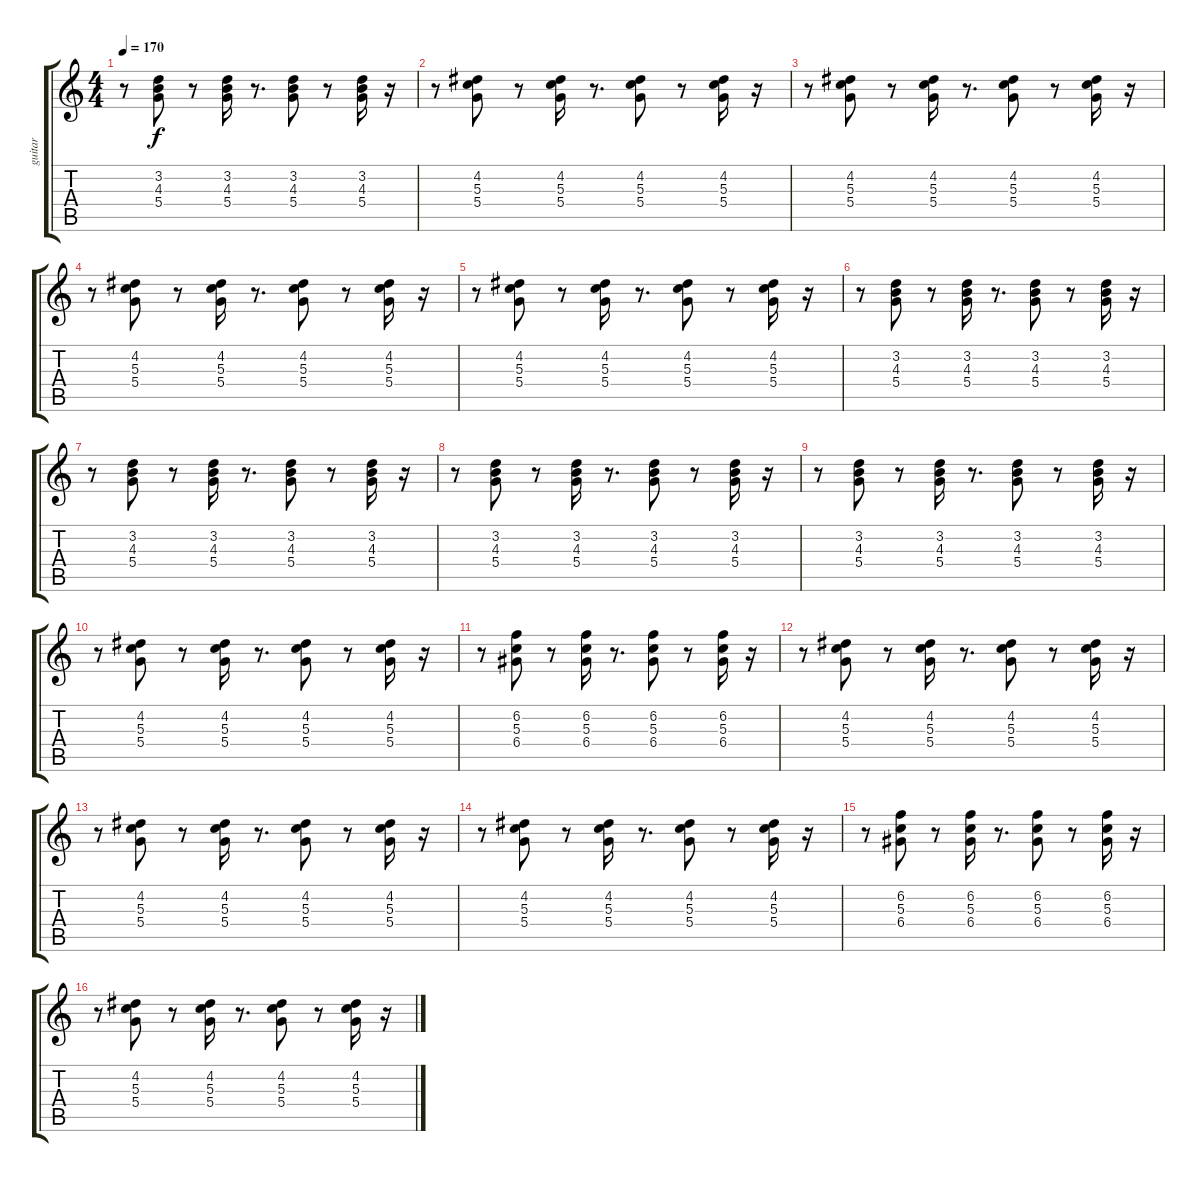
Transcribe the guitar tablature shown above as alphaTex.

\track ("guitar" "guitar") {instrument distortionguitar}
\staff {score tabs}
\tuning (E4 B3 G3 D3 A2 E2) {hide}
\ts (4 4)
\tempo 170
\clef g2
\ks c
r.8{dy f} (3.2 4.3 5.4).8 r.8 (3.2 4.3 5.4).16 r.8{d} (3.2 4.3 5.4).8 r.8 (3.2 4.3 5.4).16 r.16 |
r.8 (4.2 5.3 5.4).8 r.8 (4.2 5.3 5.4).16 r.8{d} (4.2 5.3 5.4).8 r.8 (4.2 5.3 5.4).16 r.16 |
r.8 (4.2 5.3 5.4).8 r.8 (4.2 5.3 5.4).16 r.8{d} (4.2 5.3 5.4).8 r.8 (4.2 5.3 5.4).16 r.16 |
r.8 (4.2 5.3 5.4).8 r.8 (4.2 5.3 5.4).16 r.8{d} (4.2 5.3 5.4).8 r.8 (4.2 5.3 5.4).16 r.16 |
r.8 (4.2 5.3 5.4).8 r.8 (4.2 5.3 5.4).16 r.8{d} (4.2 5.3 5.4).8 r.8 (4.2 5.3 5.4).16 r.16 |
r.8 (3.2 4.3 5.4).8 r.8 (3.2 4.3 5.4).16 r.8{d} (3.2 4.3 5.4).8 r.8 (3.2 4.3 5.4).16 r.16 |
r.8 (3.2 4.3 5.4).8 r.8 (3.2 4.3 5.4).16 r.8{d} (3.2 4.3 5.4).8 r.8 (3.2 4.3 5.4).16 r.16 |
r.8 (3.2 4.3 5.4).8 r.8 (3.2 4.3 5.4).16 r.8{d} (3.2 4.3 5.4).8 r.8 (3.2 4.3 5.4).16 r.16 |
r.8 (3.2 4.3 5.4).8 r.8 (3.2 4.3 5.4).16 r.8{d} (3.2 4.3 5.4).8 r.8 (3.2 4.3 5.4).16 r.16 |
r.8 (4.2 5.3 5.4).8 r.8 (4.2 5.3 5.4).16 r.8{d} (4.2 5.3 5.4).8 r.8 (4.2 5.3 5.4).16 r.16 |
r.8 (6.2 5.3 6.4).8 r.8 (6.2 5.3 6.4).16 r.8{d} (6.2 5.3 6.4).8 r.8 (6.2 5.3 6.4).16 r.16 |
r.8 (4.2 5.3 5.4).8 r.8 (4.2 5.3 5.4).16 r.8{d} (4.2 5.3 5.4).8 r.8 (4.2 5.3 5.4).16 r.16 |
r.8 (4.2 5.3 5.4).8 r.8 (4.2 5.3 5.4).16 r.8{d} (4.2 5.3 5.4).8 r.8 (4.2 5.3 5.4).16 r.16 |
r.8 (4.2 5.3 5.4).8 r.8 (4.2 5.3 5.4).16 r.8{d} (4.2 5.3 5.4).8 r.8 (4.2 5.3 5.4).16 r.16 |
r.8 (6.2 5.3 6.4).8 r.8 (6.2 5.3 6.4).16 r.8{d} (6.2 5.3 6.4).8 r.8 (6.2 5.3 6.4).16 r.16 |
r.8 (4.2 5.3 5.4).8 r.8 (4.2 5.3 5.4).16 r.8{d} (4.2 5.3 5.4).8 r.8 (4.2 5.3 5.4).16 r.16
